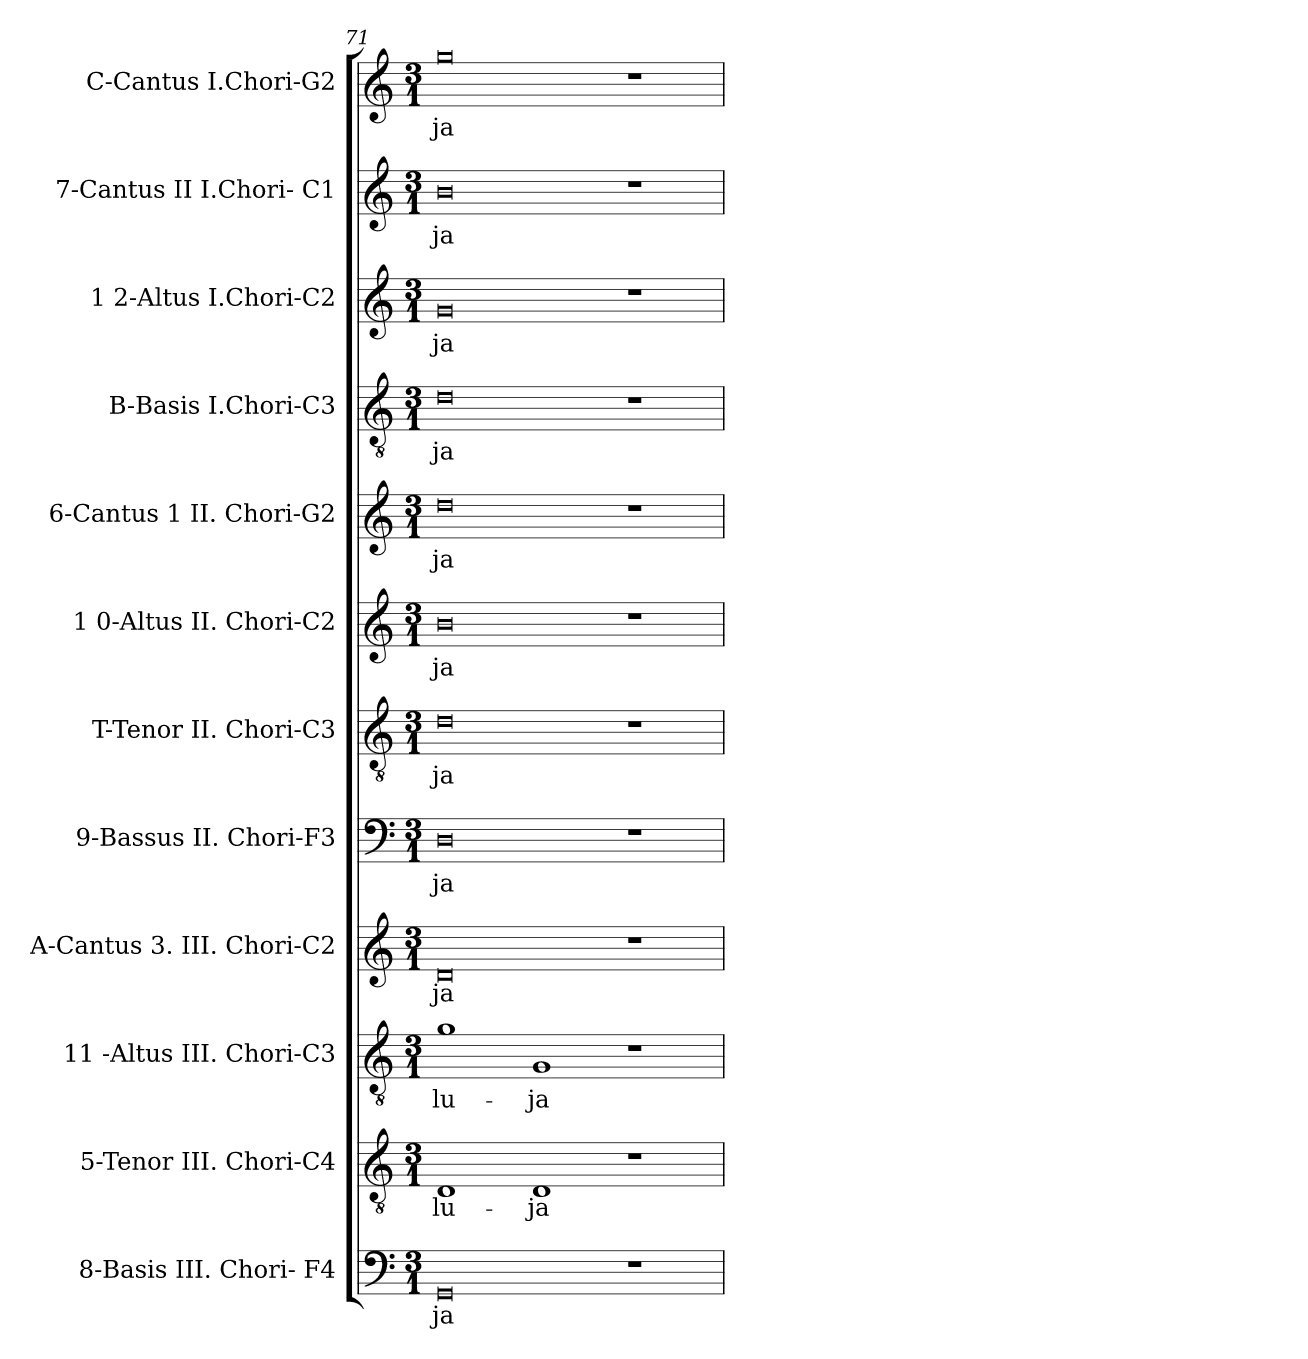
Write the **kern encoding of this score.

**kern	**text	**kern	**text	**kern	**text	**kern	**text	**kern	**text	**kern	**text	**kern	**text	**kern	**text	**kern	**text	**kern	**text	**kern	**text	**kern	**text
*part12	*part12	*part11	*part11	*part10	*part10	*part9	*part9	*part8	*part8	*part7	*part7	*part6	*part6	*part5	*part5	*part4	*part4	*part3	*part3	*part2	*part2	*part1	*part1
*staff12	*staff12	*staff11	*staff11	*staff10	*staff10	*staff9	*staff9	*staff8	*staff8	*staff7	*staff7	*staff6	*staff6	*staff5	*staff5	*staff4	*staff4	*staff3	*staff3	*staff2	*staff2	*staff1	*staff1
*I"8-Basis  III. Chori- F4	*	*I"5-Tenor  III. Chori-C4	*	*I"11 -Altus  III. Chori-C3	*	*I"A-Cantus 3.  III. Chori-C2	*	*I"9-Bassus  II. Chori-F3	*	*I"T-Tenor  II. Chori-C3	*	*I"1 0-Altus  II. Chori-C2	*	*I"6-Cantus 1  II. Chori-G2	*	*I"B-Basis  I.Chori-C3	*	*I"1 2-Altus  I.Chori-C2	*	*I"7-Cantus II  I.Chori- C1	*	*I"C-Cantus  I.Chori-G2	*
*	*	*	*	*	*	*I'A	*	*	*	*I'T	*	*	*	*	*	*I'B	*	*	*	*	*	*I'C	*
*clefF4	*	*clefGv2	*	*clefGv2	*	*clefG2	*	*clefF4	*	*clefGv2	*	*clefG2	*	*clefG2	*	*clefGv2	*	*clefG2	*	*clefG2	*	*clefG2	*
*k[]	*	*k[]	*	*k[]	*	*k[]	*	*k[]	*	*k[]	*	*k[]	*	*k[]	*	*k[]	*	*k[]	*	*k[]	*	*k[]	*
*C:	*	*C:	*	*C:	*	*C:	*	*C:	*	*C:	*	*C:	*	*C:	*	*C:	*	*C:	*	*C:	*	*C:	*
*M3/1	*	*M3/1	*	*M3/1	*	*M3/1	*	*M3/1	*	*M3/1	*	*M3/1	*	*M3/1	*	*M3/1	*	*M3/1	*	*M3/1	*	*M3/1	*
=71	=71	=71	=71	=71	=71	=71	=71	=71	=71	=71	=71	=71	=71	=71	=71	=71	=71	=71	=71	=71	=71	=71	=71
!	!LO:LY:b:cj	!	!LO:LY:b:cj	!	!LO:LY:b:cj	!	!LO:LY:b:cj	!	!LO:LY:b:cj	!	!LO:LY:b:cj	!	!LO:LY:b:cj	!	!LO:LY:b:cj	!	!LO:LY:b:cj	!	!LO:LY:b:cj	!	!LO:LY:b:cj	!	!LO:LY:b:cj
0GG	-ja	1D	-lu-	1g	-lu-	0d	-ja	0D	-ja	0d	-ja	0b	-ja	0dd	-ja	0d	-ja	0g	-ja	0b	-ja	0gg	-ja
!	!	!	!LO:LY:b:cj	!	!LO:LY:b:cj	!	!	!	!	!	!	!	!	!	!	!	!	!	!	!	!	!	!
.	.	1D	-ja	1G	-ja	.	.	.	.	.	.	.	.	.	.	.	.	.	.	.	.	.	.
1r	.	1r	.	1r	.	1r	.	1r	.	1r	.	1r	.	1r	.	1r	.	1r	.	1r	.	1r	.
=	=	=	=	=	=	=	=	=	=	=	=	=	=	=	=	=	=	=	=	=	=	=	=
*-	*-	*-	*-	*-	*-	*-	*-	*-	*-	*-	*-	*-	*-	*-	*-	*-	*-	*-	*-	*-	*-	*-	*-
